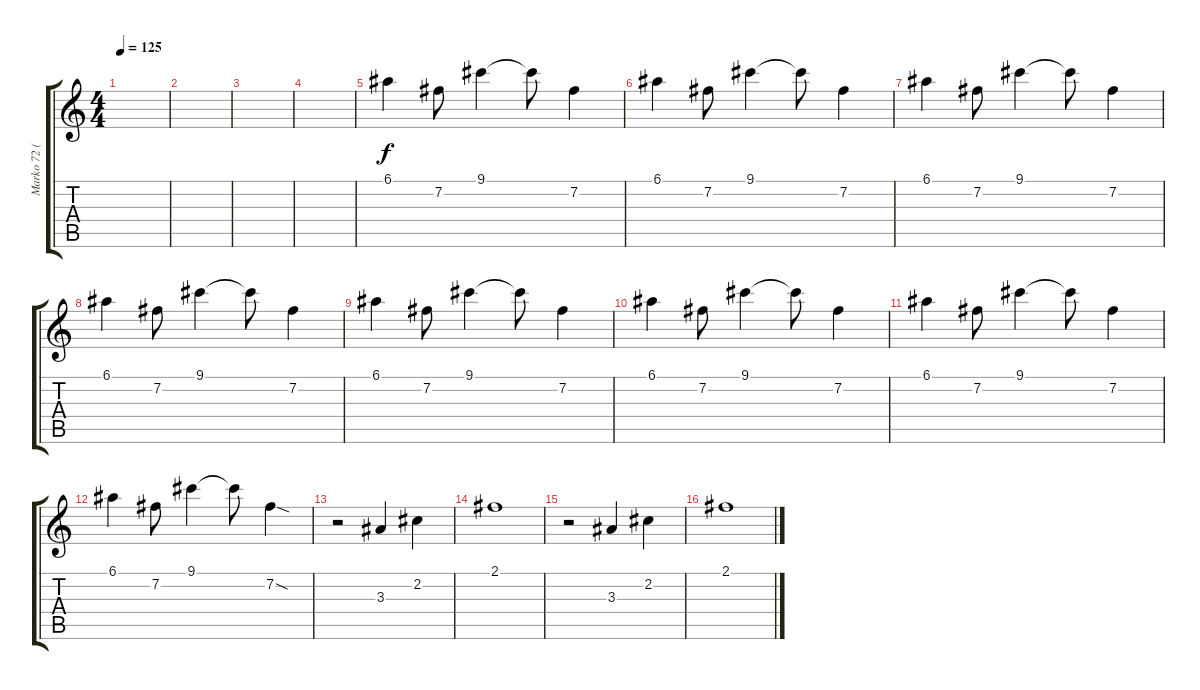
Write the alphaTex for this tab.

\track ("Marko 72 (guitare)" "Marko 72 (") {instrument distortionguitar}
\staff {score tabs}
\tuning (E4 B3 G3 D3 A2 E2) {hide}
\ts (4 4)
\tempo 125
\clef g2
\ks c
|
|
|
|
6.1.4 7.2.8 9.1.4 9.1{t}.8 7.2.4 |
6.1.4 7.2.8 9.1.4 9.1{t}.8 7.2.4 |
6.1.4 7.2.8 9.1.4 9.1{t}.8 7.2.4 |
6.1.4 7.2.8 9.1.4 9.1{t}.8 7.2.4 |
6.1.4 7.2.8 9.1.4 9.1{t}.8 7.2.4 |
6.1.4 7.2.8 9.1.4 9.1{t}.8 7.2.4 |
6.1.4 7.2.8 9.1.4 9.1{t}.8 7.2.4 |
6.1.4 7.2.8 9.1.4 9.1{t}.8 7.2{sod}.4 |
r.2 3.3.4 2.2.4 |
2.1.1 |
r.2 3.3.4 2.2.4 |
2.1.1
